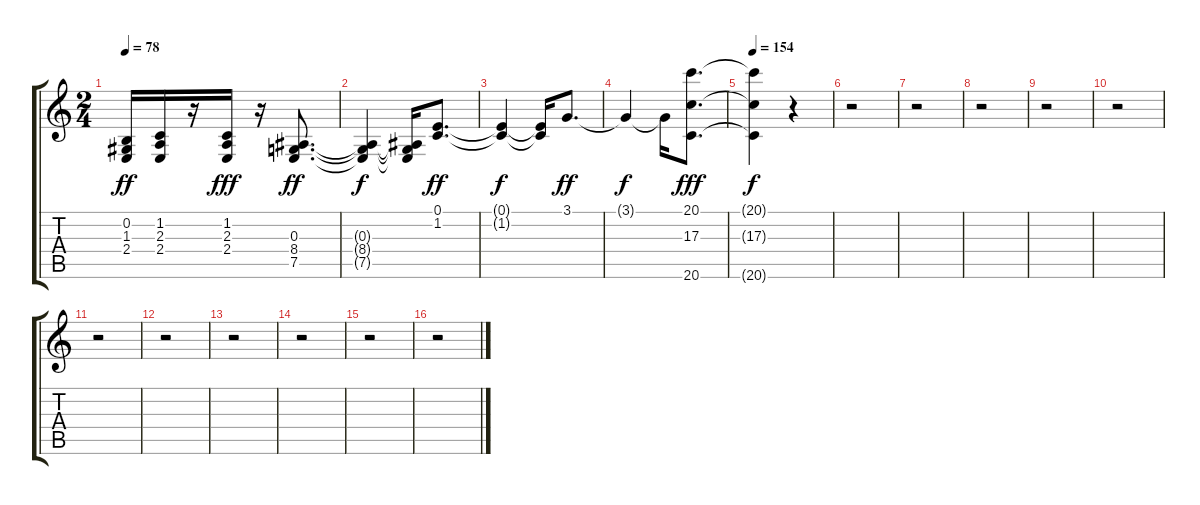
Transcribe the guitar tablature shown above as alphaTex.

\track "" {instrument stringensemble1}
\staff {score tabs}
\tuning (E4 B3 G3 D3 A2 E2) {hide}
\ts (2 4)
\tempo 78
\clef g2
\ks c
(0.2 1.3 2.4).16{dy ff} (1.2 2.3 2.4).16 r.16 (1.2 2.3 2.4).16{dy fff} r.16 (0.3 8.4 7.5).8{d dy ff} |
(0.3{t} 8.4{t} 7.5{t}).4{dy f} (0.3{t} 8.4{t} 7.5{t}).16 (0.1 1.2).8{d dy ff} |
(0.1{t} 1.2{t}).4{dy f} (0.1{t} 1.2{t}).16 3.1.8{d dy ff} |
3.1{t}.4{dy f} 3.1{t}.16 (20.1 17.3 20.6).8{d dy fff} |
\tempo 154
(20.1{t} 17.3{t} 20.6{t}).4{dy f} r.4 |
r.2 |
r.2 |
r.2 |
r.2 |
r.2 |
r.2 |
r.2 |
r.2 |
r.2 |
r.2 |
r.2
